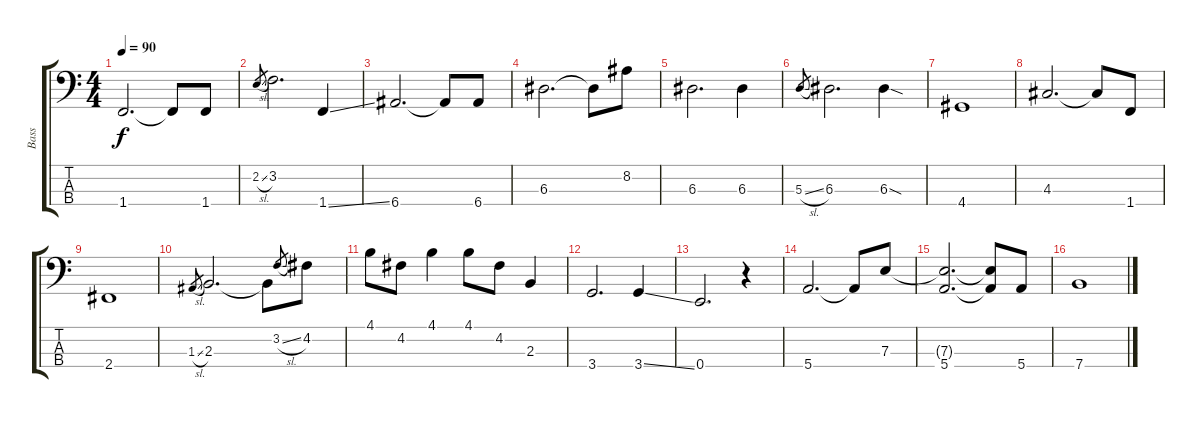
\track ("Bass" "Bass") {instrument electricbassfinger}
\staff {score tabs}
\tuning (G2 D2 A1 E1) {hide}
\ts (4 4)
\tempo 90
\clef f4
\ks c
1.4.2{d dy f} 1.4{t}.8 1.4.8 |
2.2{sl}.8{gr} 3.2.2{d} 1.4{ss}.4 |
6.4.2{d} 6.4{t}.8 6.4.8 |
6.3.2{d} 6.3{t}.8 8.2.8 |
6.3.2{d} 6.3.4 |
5.3{sl}.8{gr} 6.3.2{d} 6.3{sod}.4 |
4.4.1 |
4.3.2{d} 4.3{t}.8 1.4.8 |
2.4.1 |
1.3{sl}.8{gr} 2.3.2{d} 2.3{t}.8 3.2{sl}.8{gr} 4.2.8 |
4.1.8 4.2.8 4.1.4 4.1.8 4.2.8 2.3.4 |
3.4.2{d} 3.4{ss}.4 |
0.4.2{d} r.4 |
5.4.2{d} 5.4{t}.8 7.3.8 |
(7.3{t} 5.4).2{d} (7.3{t} 5.4{t}).8 5.4.8 |
7.4.1
